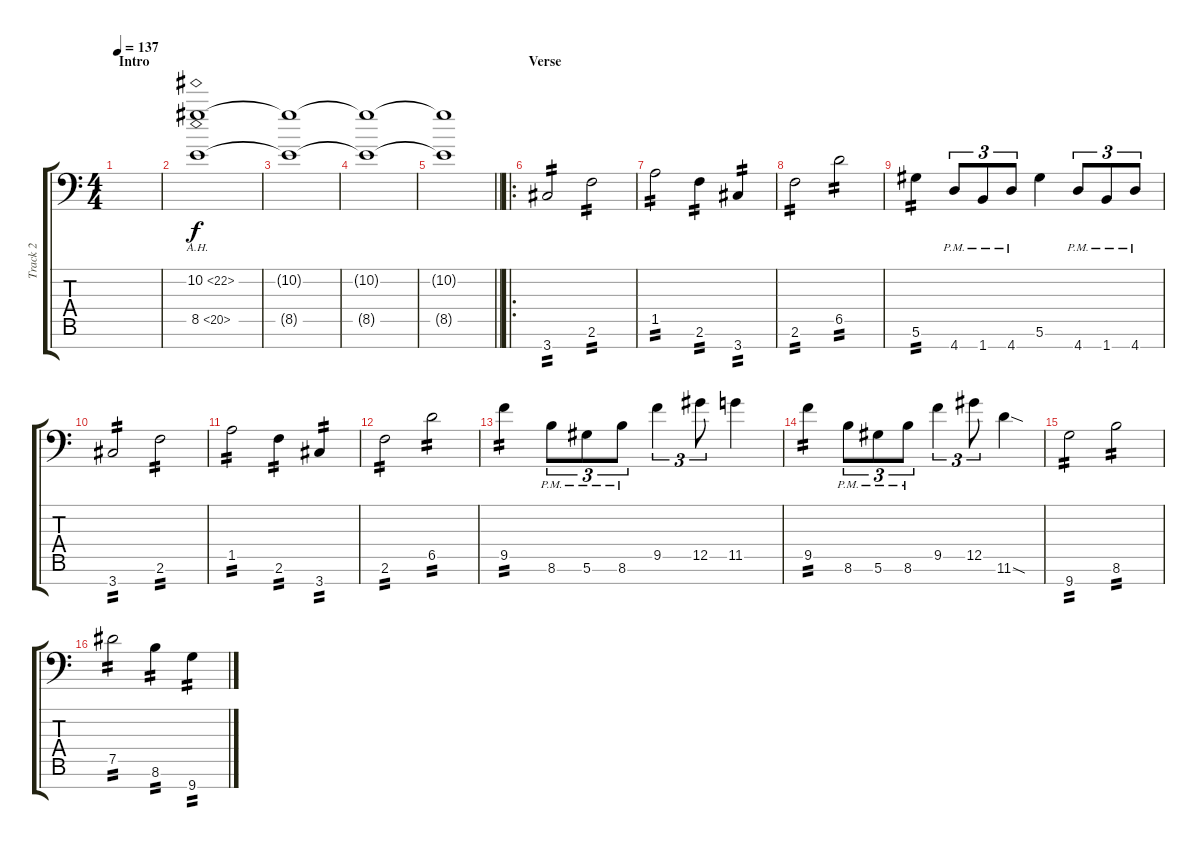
\track ("Track 2" "Track 2") {instrument distortionguitar}
\staff {score tabs}
\tuning (Eb4 Bb3 Gb3 Db3 Ab2 Eb2 Bb1) {hide}
\ts (4 4)
\section ("" "Intro")
\tempo 137
\clef f4
\ks c
|
(10.2{ah 12} 8.5{ah 12}).1 |
(10.2{t} 8.5{t}).1 |
(10.2{t} 8.5{t}).1 |
\barLineRight lightlight
(10.2{t} 8.5{t}).1 |
\ro
\section ("" "Verse")
3.7.2{tp 2 volume 13 instrument distortionguitar} 2.6.2{tp 2} |
1.5.2{tp 2} 2.6.4{tp 2} 3.7.4{tp 2} |
2.6.2{tp 2} 6.5.2{tp 2} |
5.6.4{tp 2} 4.7{pm}.8{tu (3 2)} 1.7{pm}.8{tu (3 2)} 4.7{pm}.8{tu (3 2)} 5.6.4 4.7{pm}.8{tu (3 2)} 1.7{pm}.8{tu (3 2)} 4.7{pm}.8{tu (3 2)} |
3.7.2{tp 2} 2.6.2{tp 2} |
1.5.2{tp 2} 2.6.4{tp 2} 3.7.4{tp 2} |
2.6.2{tp 2} 6.5.2{tp 2} |
9.5.4{tp 2} 8.6{pm}.8{tu (3 2)} 5.6{pm}.8{tu (3 2)} 8.6{pm}.8{tu (3 2)} 9.5.4{tu (3 2)} 12.5.8{tu (3 2)} 11.5.4 |
9.5.4{tp 2} 8.6{pm}.8{tu (3 2)} 5.6{pm}.8{tu (3 2)} 8.6{pm}.8{tu (3 2)} 9.5.4{tu (3 2)} 12.5.8{tu (3 2)} 11.6{sod}.4 |
9.7.2{tp 2} 8.6.2{tp 2} |
7.5.2{tp 2} 8.6.4{tp 2} 9.7.4{tp 2}
